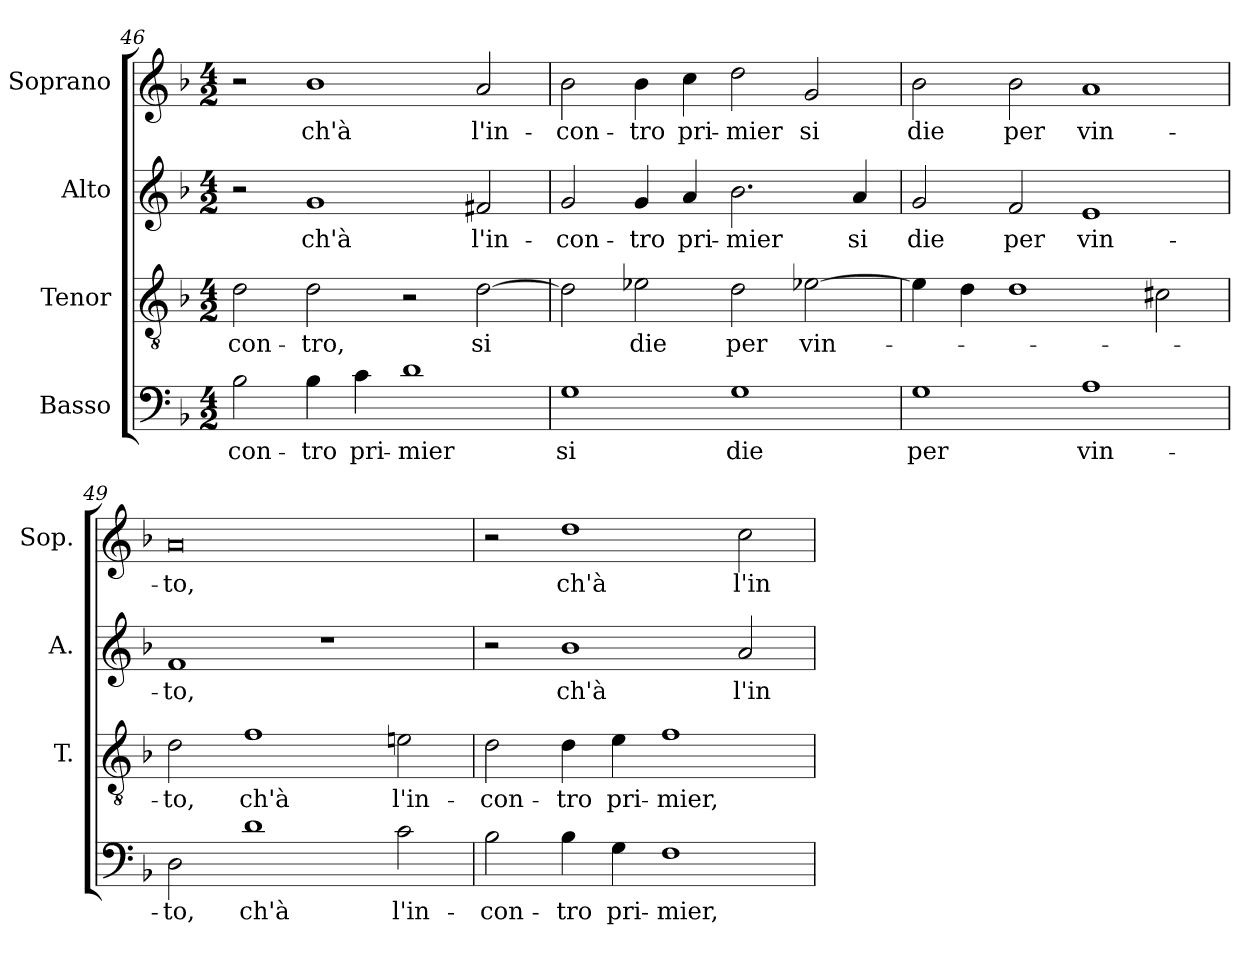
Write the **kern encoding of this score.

**kern	**text	**kern	**text	**kern	**text	**kern	**text
*part4	*part4	*part3	*part3	*part2	*part2	*part1	*part1
*staff4	*staff4	*staff3	*staff3	*staff2	*staff2	*staff1	*staff1
*I"Basso	*	*I"Tenor	*	*I"Alto	*	*I"Soprano	*
*	*	*I'T.	*	*I'A.	*	*I'Sop.	*
!!LO:PB:g=z
*clefF4	*	*clefGv2	*	*clefG2	*	*clefG2	*
*	*	*ITrd7c12	*	*	*	*	*
*k[b-]	*	*k[b-]	*	*k[b-]	*	*k[b-]	*
*F:	*	*F:	*	*F:	*	*F:	*
*M4/2	*	*M4/2	*	*M4/2	*	*M4/2	*
=46	=46	=46	=46	=46	=46	=46	=46
!	!LO:LY:b:color=#000000	!	!	!	!	!	!
!	!	!	!LO:LY:b:color=#000000	!	!	!	!
2B-i\	-con-	2Di\	-con-	2r	.	2r	.
!	!LO:LY:b:color=#000000	!	!	!	!	!	!
!	!	!	!LO:LY:b:color=#000000	!	!	!	!
!	!	!	!	!	!LO:LY:b:color=#000000	!	!
!	!	!	!	!	!	!	!LO:LY:b:color=#000000
4B-i\	-tro	2Di\	-tro,	1gi	ch'à	1b-i	ch'à
!	!LO:LY:b:color=#000000	!	!	!	!	!	!
4ci\	pri-	.	.	.	.	.	.
!	!LO:LY:b:color=#000000	!	!	!	!	!	!
1di	-mier	2r	.	.	.	.	.
!	!	!	!LO:LY:b:color=#000000	!	!	!	!
!	!	!	!	!	!LO:LY:b:color=#000000	!	!
!	!	!	!	!	!	!	!LO:LY:b:color=#000000
.	.	[>2Di\	si	2f#Xi/	l'in-	2ai/	l'in-
=47	=47	=47	=47	=47	=47	=47	=47
!	!LO:LY:b:color=#000000	!	!	!	!	!	!
!	!	!	!	!	!LO:LY:b:color=#000000	!	!
!	!	!	!	!	!	!	!LO:LY:b:color=#000000
1Gi	si	2Di\]	.	2gi/	-con-	2b-i\	-con-
!	!	!	!LO:LY:b:color=#000000	!	!	!	!
!	!	!	!	!	!LO:LY:b:color=#000000	!	!
!	!	!	!	!	!	!	!LO:LY:b:color=#000000
.	.	2E-Xi\	die	4gi/	-tro	4b-i\	-tro
!	!	!	!	!	!LO:LY:b:color=#000000	!	!
!	!	!	!	!	!	!	!LO:LY:b:color=#000000
.	.	.	.	4ai/	pri-	4cci\	pri-
!	!LO:LY:b:color=#000000	!	!	!	!	!	!
!	!	!	!LO:LY:b:color=#000000	!	!	!	!
!	!	!	!	!	!LO:LY:b:color=#000000	!	!
!	!	!	!	!	!	!	!LO:LY:b:color=#000000
1Gi	die	2Di\	per	2.b-i\	-mier	2ddi\	-mier
!	!	!	!LO:LY:b:color=#000000	!	!	!	!
!	!	!	!	!	!	!	!LO:LY:b:color=#000000
.	.	[>2E-Xi\	vin-	.	.	2gi/	si
!	!	!	!	!	!LO:LY:b:color=#000000	!	!
.	.	.	.	4ai/	si	.	.
=48	=48	=48	=48	=48	=48	=48	=48
!	!LO:LY:b:color=#000000	!	!	!	!	!	!
!	!	!	!	!	!LO:LY:b:color=#000000	!	!
!	!	!	!	!	!	!	!LO:LY:b:color=#000000
1Gi	per	4E-i\]	.	2gi/	die	2b-i\	die
.	.	4Di\	.	.	.	.	.
!	!	!	!	!	!LO:LY:b:color=#000000	!	!
!	!	!	!	!	!	!	!LO:LY:b:color=#000000
.	.	1Di	.	2fi/	per	2b-i\	per
!	!LO:LY:b:color=#000000	!	!	!	!	!	!
!	!	!	!	!	!LO:LY:b:color=#000000	!	!
!	!	!	!	!	!	!	!LO:LY:b:color=#000000
1Ai	vin-	.	.	1ei	vin-	1ai	vin-
.	.	2C#Xi\	.	.	.	.	.
=49	=49	=49	=49	=49	=49	=49	=49
!	!LO:LY:b:color=#000000	!	!	!	!	!	!
!	!	!	!LO:LY:b:color=#000000	!	!	!	!
!	!	!	!	!	!LO:LY:b:color=#000000	!	!
!	!	!	!	!	!	!	!LO:LY:b:color=#000000
2Di\	-to,	2Di\	-to,	1fi	-to,	0ai	-to,
!	!LO:LY:b:color=#000000	!	!	!	!	!	!
!	!	!	!LO:LY:b:color=#000000	!	!	!	!
1di	ch'à	1Fi	ch'à	.	.	.	.
.	.	.	.	1r	.	.	.
!	!LO:LY:b:color=#000000	!	!	!	!	!	!
!	!	!	!LO:LY:b:color=#000000	!	!	!	!
2ci\	l'in-	2Eni\	l'in-	.	.	.	.
=50	=50	=50	=50	=50	=50	=50	=50
!	!LO:LY:b:color=#000000	!	!	!	!	!	!
!	!	!	!LO:LY:b:color=#000000	!	!	!	!
2B-i\	-con-	2Di\	-con-	2r	.	2r	.
!	!LO:LY:b:color=#000000	!	!	!	!	!	!
!	!	!	!LO:LY:b:color=#000000	!	!	!	!
!	!	!	!	!	!LO:LY:b:color=#000000	!	!
!	!	!	!	!	!	!	!LO:LY:b:color=#000000
4B-i\	-tro	4Di\	-tro	1b-i	ch'à	1ddi	ch'à
!	!LO:LY:b:color=#000000	!	!	!	!	!	!
!	!	!	!LO:LY:b:color=#000000	!	!	!	!
4Gi\	pri-	4Ei\	pri-	.	.	.	.
!	!LO:LY:b:color=#000000	!	!	!	!	!	!
!	!	!	!LO:LY:b:color=#000000	!	!	!	!
1Fi	-mier,	1Fi	-mier,	.	.	.	.
!	!	!	!	!	!LO:LY:b:color=#000000	!	!
!	!	!	!	!	!	!	!LO:LY:b:color=#000000
.	.	.	.	2ai/	l'in-	2cci\	l'in-
=	=	=	=	=	=	=	=
*-	*-	*-	*-	*-	*-	*-	*-
